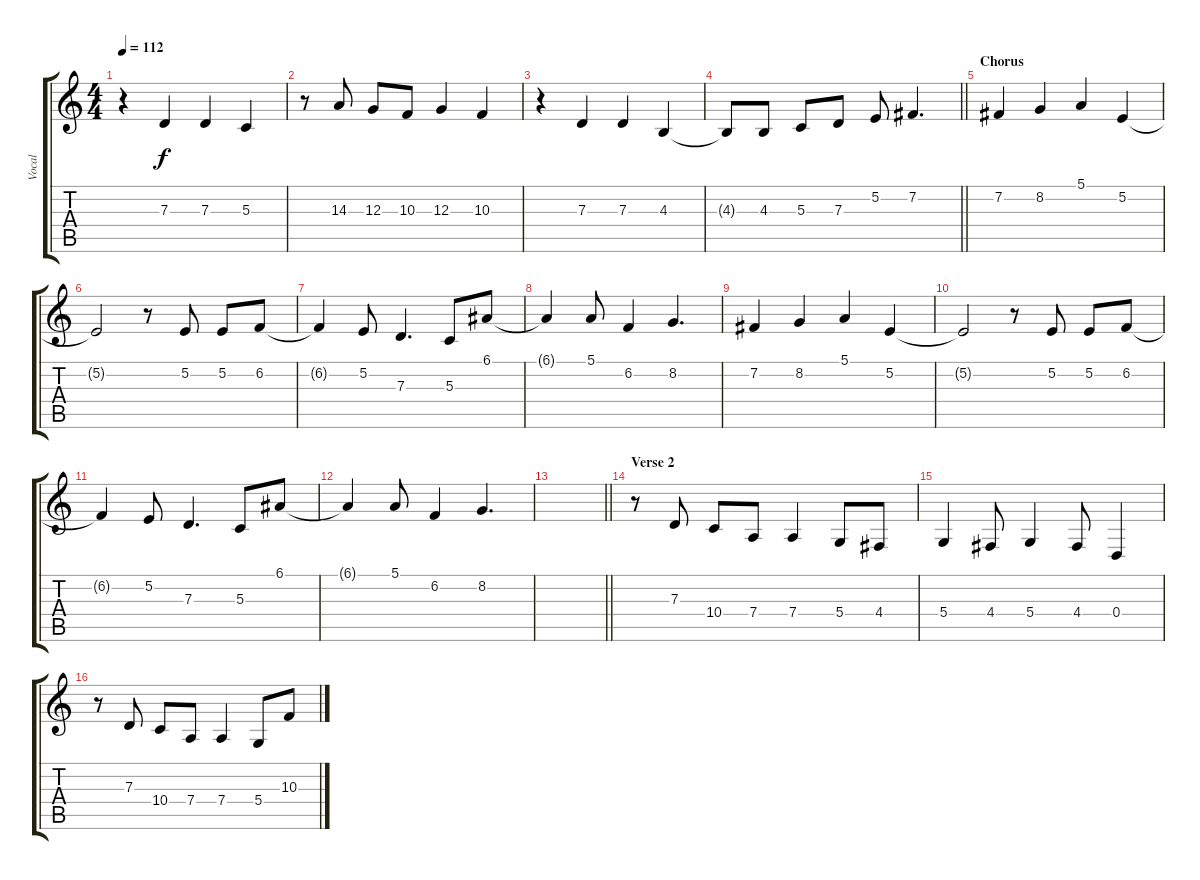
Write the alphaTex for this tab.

\track ("Vocal" "Vocal") {instrument flute}
\staff {score tabs}
\tuning (E4 B3 G3 D3 A2 E2) {hide}
\ts (4 4)
\tempo 112
\clef g2
\ks c
r.4{dy f} 7.3.4 7.3.4 5.3.4 |
r.8 14.3.8 12.3.8 10.3.8 12.3.4 10.3.4 |
r.4 7.3.4 7.3.4 4.3.4 |
\barLineRight lightlight
4.3{t}.8 4.3.8 5.3.8 7.3.8 5.2.8 7.2.4{d} |
\section ("" "Chorus")
7.2.4 8.2.4 5.1.4 5.2.4 |
5.2{t}.2 r.8 5.2.8 5.2.8 6.2.8 |
6.2{t}.4 5.2.8 7.3.4{d} 5.3.8 6.1.8 |
6.1{t}.4 5.1.8 6.2.4 8.2.4{d} |
7.2.4 8.2.4 5.1.4 5.2.4 |
5.2{t}.2 r.8 5.2.8 5.2.8 6.2.8 |
6.2{t}.4 5.2.8 7.3.4{d} 5.3.8 6.1.8 |
6.1{t}.4 5.1.8 6.2.4 8.2.4{d} |
\barLineRight lightlight
|
\section ("" "Verse 2")
r.8 7.3.8 10.4.8 7.4.8 7.4.4 5.4.8 4.4.8 |
5.4.4 4.4.8 5.4.4 4.4.8 0.4.4 |
r.8 7.3.8 10.4.8 7.4.8 7.4.4 5.4.8 10.3.8
